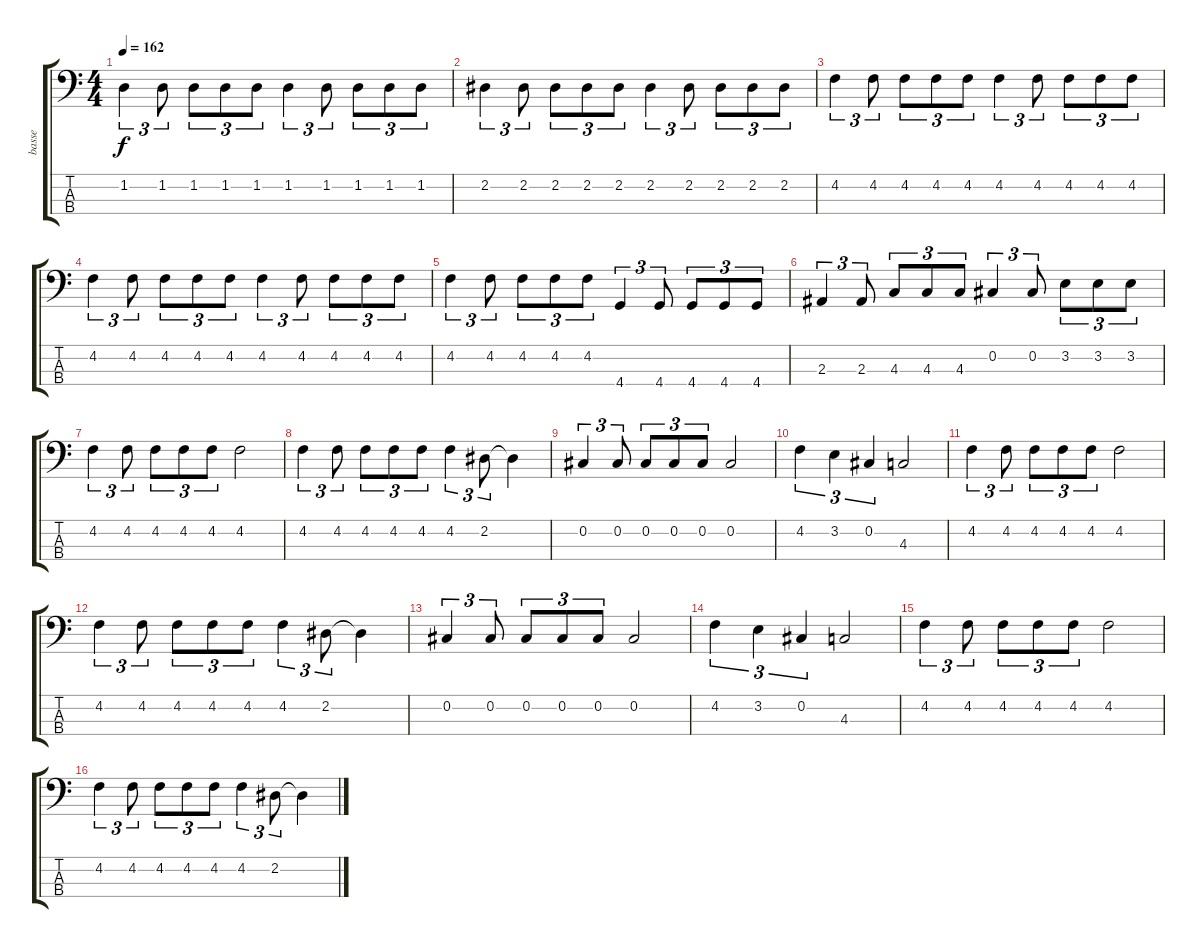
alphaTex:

\track ("basse" "basse") {instrument electricbasspick}
\staff {score tabs}
\tuning (Gb2 Db2 Ab1 Eb1) {hide}
\ts (4 4)
\tempo 162
\clef f4
\ks c
1.2.4{tu (3 2) dy f} 1.2.8{tu (3 2)} 1.2.8{tu (3 2)} 1.2.8{tu (3 2)} 1.2.8{tu (3 2)} 1.2.4{tu (3 2)} 1.2.8{tu (3 2)} 1.2.8{tu (3 2)} 1.2.8{tu (3 2)} 1.2.8{tu (3 2)} |
2.2.4{tu (3 2)} 2.2.8{tu (3 2)} 2.2.8{tu (3 2)} 2.2.8{tu (3 2)} 2.2.8{tu (3 2)} 2.2.4{tu (3 2)} 2.2.8{tu (3 2)} 2.2.8{tu (3 2)} 2.2.8{tu (3 2)} 2.2.8{tu (3 2)} |
4.2.4{tu (3 2)} 4.2.8{tu (3 2)} 4.2.8{tu (3 2)} 4.2.8{tu (3 2)} 4.2.8{tu (3 2)} 4.2.4{tu (3 2)} 4.2.8{tu (3 2)} 4.2.8{tu (3 2)} 4.2.8{tu (3 2)} 4.2.8{tu (3 2)} |
4.2.4{tu (3 2)} 4.2.8{tu (3 2)} 4.2.8{tu (3 2)} 4.2.8{tu (3 2)} 4.2.8{tu (3 2)} 4.2.4{tu (3 2)} 4.2.8{tu (3 2)} 4.2.8{tu (3 2)} 4.2.8{tu (3 2)} 4.2.8{tu (3 2)} |
4.2.4{tu (3 2)} 4.2.8{tu (3 2)} 4.2.8{tu (3 2)} 4.2.8{tu (3 2)} 4.2.8{tu (3 2)} 4.4.4{tu (3 2)} 4.4.8{tu (3 2)} 4.4.8{tu (3 2)} 4.4.8{tu (3 2)} 4.4.8{tu (3 2)} |
2.3.4{tu (3 2)} 2.3.8{tu (3 2)} 4.3.8{tu (3 2)} 4.3.8{tu (3 2)} 4.3.8{tu (3 2)} 0.2.4{tu (3 2)} 0.2.8{tu (3 2)} 3.2.8{tu (3 2)} 3.2.8{tu (3 2)} 3.2.8{tu (3 2)} |
4.2.4{tu (3 2)} 4.2.8{tu (3 2)} 4.2.8{tu (3 2)} 4.2.8{tu (3 2)} 4.2.8{tu (3 2)} 4.2.2 |
4.2.4{tu (3 2)} 4.2.8{tu (3 2)} 4.2.8{tu (3 2)} 4.2.8{tu (3 2)} 4.2.8{tu (3 2)} 4.2.4{tu (3 2)} 2.2.8{tu (3 2)} 2.2{t}.4 |
0.2.4{tu (3 2)} 0.2.8{tu (3 2)} 0.2.8{tu (3 2)} 0.2.8{tu (3 2)} 0.2.8{tu (3 2)} 0.2.2 |
4.2.4{tu (3 2)} 3.2.4{tu (3 2)} 0.2.4{tu (3 2)} 4.3.2 |
4.2.4{tu (3 2)} 4.2.8{tu (3 2)} 4.2.8{tu (3 2)} 4.2.8{tu (3 2)} 4.2.8{tu (3 2)} 4.2.2 |
4.2.4{tu (3 2)} 4.2.8{tu (3 2)} 4.2.8{tu (3 2)} 4.2.8{tu (3 2)} 4.2.8{tu (3 2)} 4.2.4{tu (3 2)} 2.2.8{tu (3 2)} 2.2{t}.4 |
0.2.4{tu (3 2)} 0.2.8{tu (3 2)} 0.2.8{tu (3 2)} 0.2.8{tu (3 2)} 0.2.8{tu (3 2)} 0.2.2 |
4.2.4{tu (3 2)} 3.2.4{tu (3 2)} 0.2.4{tu (3 2)} 4.3.2 |
4.2.4{tu (3 2)} 4.2.8{tu (3 2)} 4.2.8{tu (3 2)} 4.2.8{tu (3 2)} 4.2.8{tu (3 2)} 4.2.2 |
4.2.4{tu (3 2)} 4.2.8{tu (3 2)} 4.2.8{tu (3 2)} 4.2.8{tu (3 2)} 4.2.8{tu (3 2)} 4.2.4{tu (3 2)} 2.2.8{tu (3 2)} 2.2{t}.4
